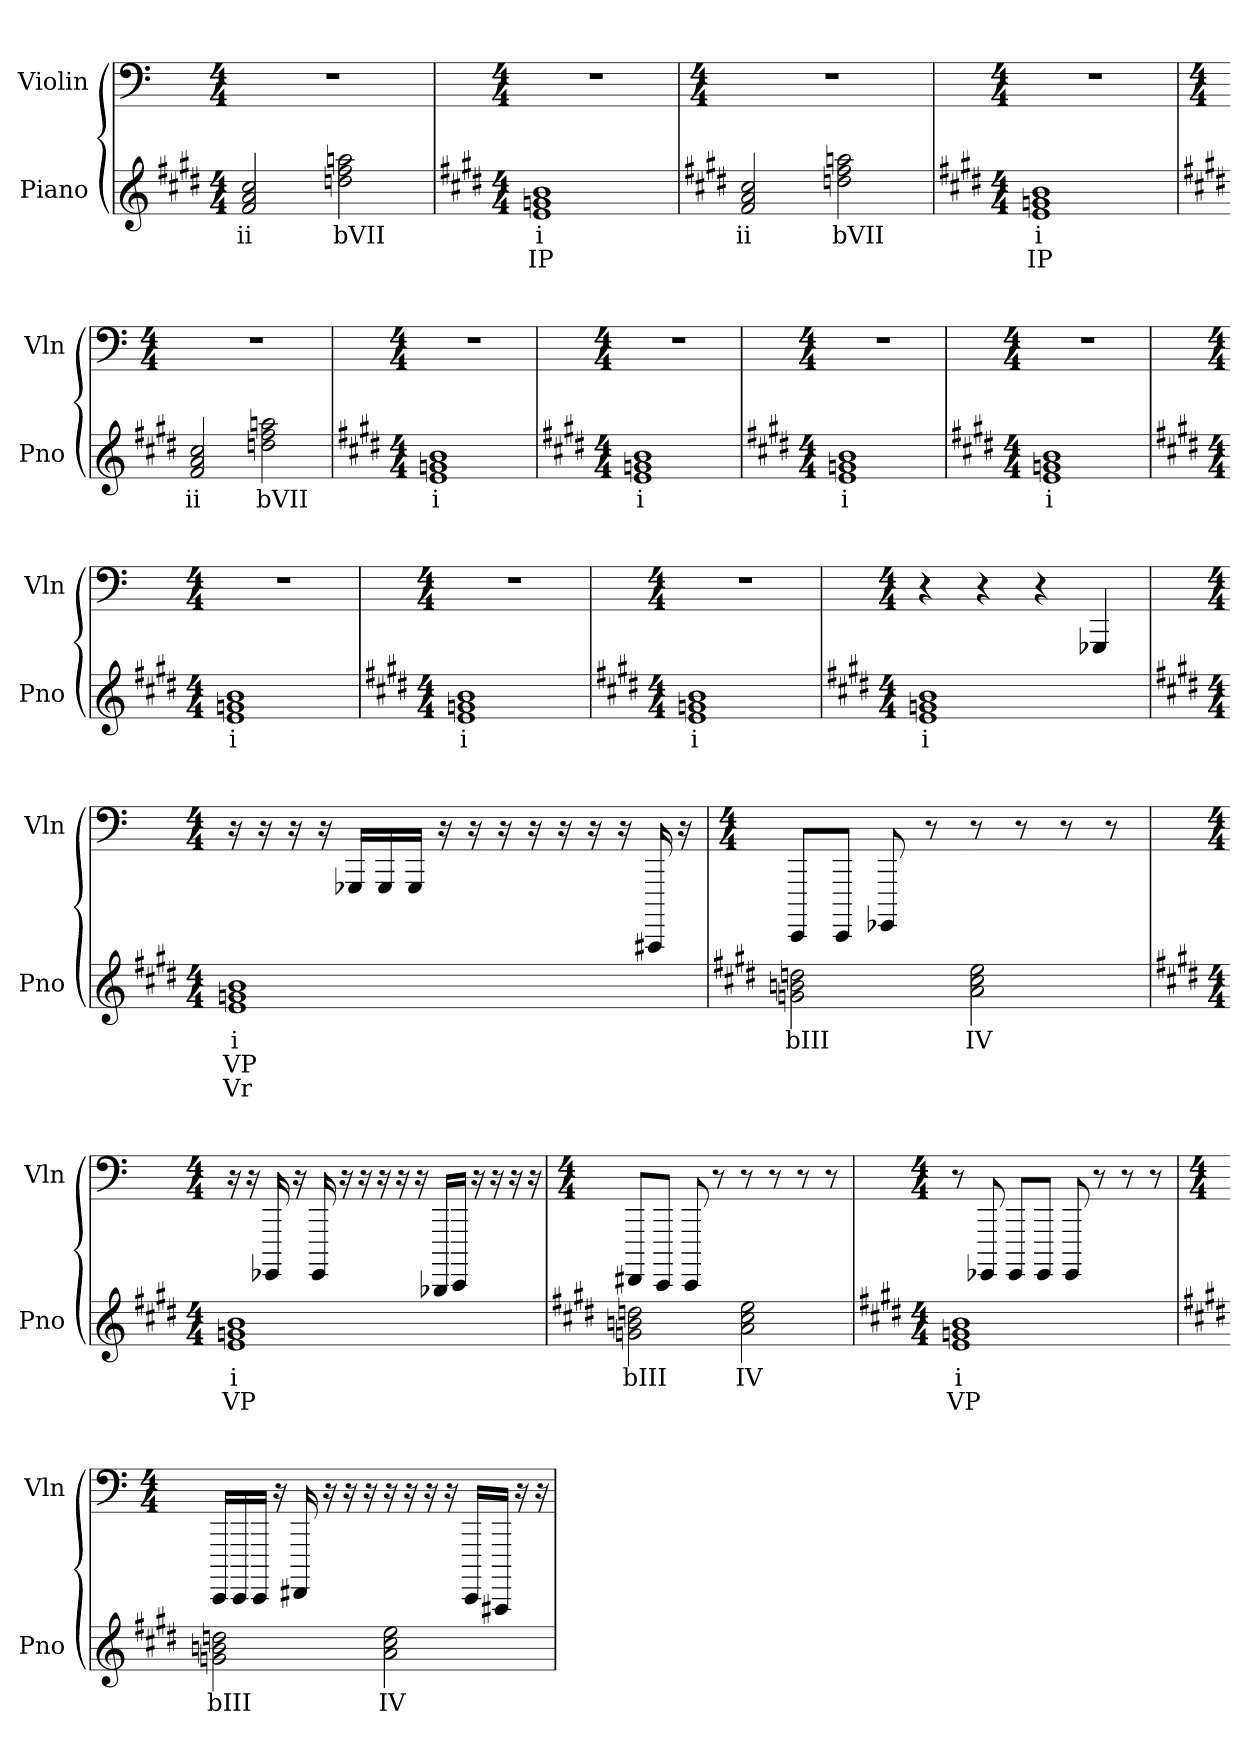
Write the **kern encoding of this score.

**kern	**text	**text	**text	**kern
*part2	*part2	*part2	*part2	*part1
*staff2	*staff2	*staff2	*staff2	*staff1
*I"Piano	*	*	*	*I"Violin
*I'Pno	*	*	*	*I'Vln
*k[f#c#g#d#]	*	*	*	*
*E:	*	*	*	*
*M4/4	*	*	*	*M4/4
=	=	=	=	=
2f# 2a 2cc#	ii	.	.	1r
2ddn 2ff# 2aan	bVII	.	.	.
=	=	=	=	=
*k[f#c#g#d#]	*	*	*	*
*E:	*	*	*	*
*M4/4	*	*	*	*M4/4
1e 1gn 1b	i	IP	.	1r
=	=	=	=	=
*k[f#c#g#d#]	*	*	*	*
*E:	*	*	*	*
*	*	*	*	*M4/4
2f# 2a 2cc#	ii	.	.	1r
2ddn 2ff# 2aan	bVII	.	.	.
=	=	=	=	=
*k[f#c#g#d#]	*	*	*	*
*E:	*	*	*	*
*M4/4	*	*	*	*M4/4
1e 1gn 1b	i	IP	.	1r
=	=	=	=	=
*k[f#c#g#d#]	*	*	*	*
*E:	*	*	*	*
*	*	*	*	*M4/4
2f# 2a 2cc#	ii	.	.	1r
2ddn 2ff# 2aan	bVII	.	.	.
=	=	=	=	=
*k[f#c#g#d#]	*	*	*	*
*E:	*	*	*	*
*M4/4	*	*	*	*M4/4
1e 1gn 1b	i	.	.	1r
=	=	=	=	=
*k[f#c#g#d#]	*	*	*	*
*E:	*	*	*	*
*M4/4	*	*	*	*M4/4
1e 1gn 1b	i	.	.	1r
=	=	=	=	=
*k[f#c#g#d#]	*	*	*	*
*E:	*	*	*	*
*M4/4	*	*	*	*M4/4
1e 1gn 1b	i	.	.	1r
=	=	=	=	=
*k[f#c#g#d#]	*	*	*	*
*E:	*	*	*	*
*M4/4	*	*	*	*M4/4
1e 1gn 1b	i	.	.	1r
=	=	=	=	=
*k[f#c#g#d#]	*	*	*	*
*E:	*	*	*	*
*M4/4	*	*	*	*M4/4
1e 1gn 1b	i	.	.	1r
=	=	=	=	=
*k[f#c#g#d#]	*	*	*	*
*E:	*	*	*	*
*M4/4	*	*	*	*M4/4
1e 1gn 1b	i	.	.	1r
=	=	=	=	=
*k[f#c#g#d#]	*	*	*	*
*E:	*	*	*	*
*M4/4	*	*	*	*M4/4
1e 1gn 1b	i	.	.	1r
=	=	=	=	=
*k[f#c#g#d#]	*	*	*	*
*E:	*	*	*	*
*M4/4	*	*	*	*M4/4
1e 1gn 1b	i	.	.	4r
.	.	.	.	4r
.	.	.	.	4r
.	.	.	.	4GGG-X
=	=	=	=	=
*k[f#c#g#d#]	*	*	*	*
*E:	*	*	*	*
*M4/4	*	*	*	*M4/4
1e 1gn 1b	i	VP	Vr	16r
.	.	.	.	16r
.	.	.	.	16r
.	.	.	.	16r
.	.	.	.	16GGG-XLL
.	.	.	.	16GGG-
.	.	.	.	16GGG-JJ
.	.	.	.	16r
.	.	.	.	16r
.	.	.	.	16r
.	.	.	.	16r
.	.	.	.	16r
.	.	.	.	16r
.	.	.	.	16r
.	.	.	.	16CCCC#X
.	.	.	.	16r
=	=	=	=	=
*k[f#c#g#d#]	*	*	*	*
*E:	*	*	*	*
*	*	*	*	*M4/4
2gn 2bn 2ddn	bIII	.	.	8EEEEL
.	.	.	.	8EEEEJ
.	.	.	.	8GGGG-X
.	.	.	.	8r
2a 2cc# 2ee	IV	.	.	8r
.	.	.	.	8r
.	.	.	.	8r
.	.	.	.	8r
=	=	=	=	=
*k[f#c#g#d#]	*	*	*	*
*E:	*	*	*	*
*M4/4	*	*	*	*M4/4
1e 1gn 1b	i	VP	.	16r
.	.	.	.	16r
.	.	.	.	16GGGG-X
.	.	.	.	16r
.	.	.	.	16GGGG-
.	.	.	.	16r
.	.	.	.	16r
.	.	.	.	16r
.	.	.	.	16r
.	.	.	.	16r
.	.	.	.	16DDDD-XLL
.	.	.	.	16EEEEJJ
.	.	.	.	16r
.	.	.	.	16r
.	.	.	.	16r
.	.	.	.	16r
=	=	=	=	=
*k[f#c#g#d#]	*	*	*	*
*E:	*	*	*	*
*	*	*	*	*M4/4
2gn 2bn 2ddn	bIII	.	.	8FFFF#XL
.	.	.	.	8EEEEJ
.	.	.	.	8EEEE
.	.	.	.	8r
2a 2cc# 2ee	IV	.	.	8r
.	.	.	.	8r
.	.	.	.	8r
.	.	.	.	8r
=	=	=	=	=
*k[f#c#g#d#]	*	*	*	*
*E:	*	*	*	*
*M4/4	*	*	*	*M4/4
1e 1gn 1b	i	VP	.	8r
.	.	.	.	8GGGG-X
.	.	.	.	8GGGG-L
.	.	.	.	8GGGG-J
.	.	.	.	8GGGG-
.	.	.	.	8r
.	.	.	.	8r
.	.	.	.	8r
=	=	=	=	=
*k[f#c#g#d#]	*	*	*	*
*E:	*	*	*	*
*	*	*	*	*M4/4
2gn 2bn 2ddn	bIII	.	.	16EEEELL
.	.	.	.	16EEEE
.	.	.	.	16EEEEJJ
.	.	.	.	16r
.	.	.	.	16FFFF#X
.	.	.	.	16r
.	.	.	.	16r
.	.	.	.	16r
2a 2cc# 2ee	IV	.	.	16r
.	.	.	.	16r
.	.	.	.	16r
.	.	.	.	16r
.	.	.	.	16EEEELL
.	.	.	.	16CCCC#XJJ
.	.	.	.	16r
.	.	.	.	16r
=	=	=	=	=
*-	*-	*-	*-	*-
